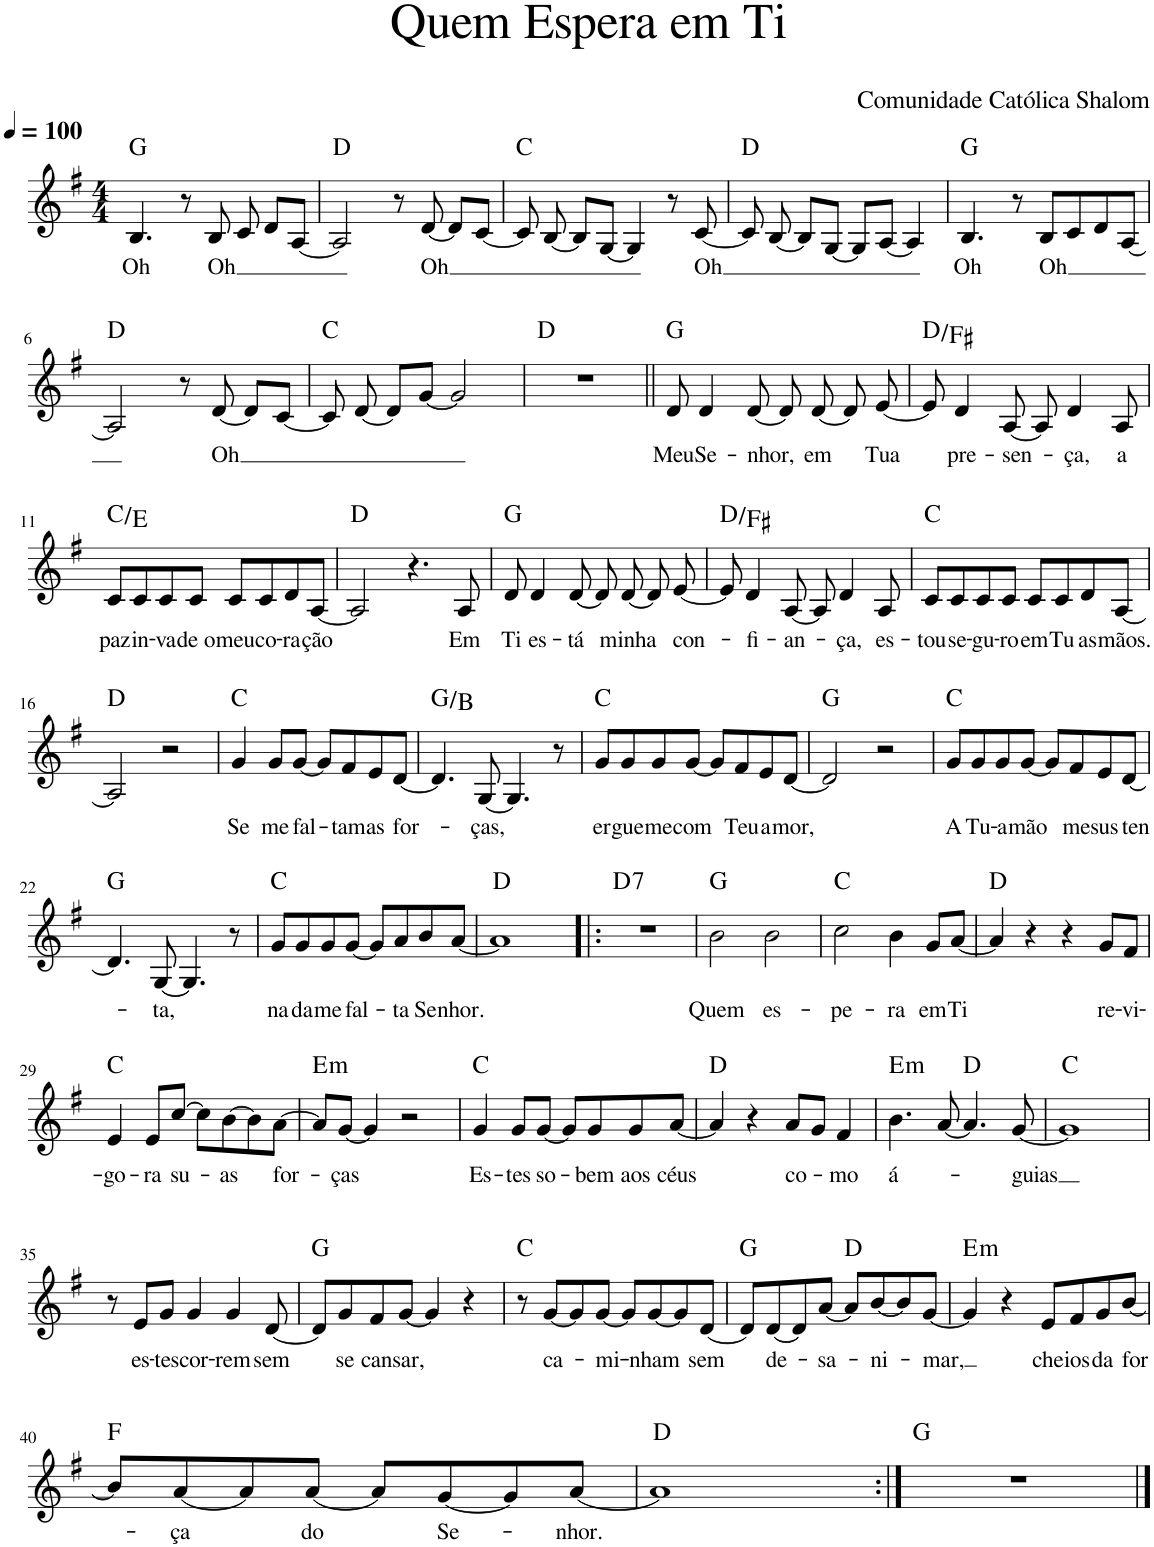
**kern	**text	**harte
*part1	*part1	*part1
*staff1	*staff1	*
*I"Voz	*	*
*I'Vo.	*	*
*clefG2	*	*
*k[f#]	*	*
*M4/4	*	*
*MM100	*	*
=1	=1	=1
!	!LO:LY:b	!
4.B/	Oh	G:maj
8r	.	.
!	!LO:LY:b	!
8B/	Oh	.
8c/	.	.
8d/L	.	.
[8A/J	.	.
=2	=2	=2
2A/]	.	D:maj
8r	.	.
!	!LO:LY:b	!
[8d/	Oh	.
8d/L]	.	.
[8c/J	.	.
=3	=3	=3
8c/]	.	C:maj
[8B/	.	.
8B/L]	.	.
[8G/J	.	.
4G/]	.	.
8r	.	.
!	!LO:LY:b	!
[8c/	Oh	.
=4	=4	=4
8c/]	.	D:maj
[8B/	.	.
8B/L]	.	.
[8G/J	.	.
8G/L]	.	.
[8A/J	.	.
4A/]	.	.
=5	=5	=5
!	!LO:LY:b	!
4.B/	Oh	G:maj
8r	.	.
!	!LO:LY:b	!
8B/L	Oh	.
8c/	.	.
8d/	.	.
[8A/J	.	.
!!LO:LB:g=z
=6	=6	=6
2A/]	.	D:maj
8r	.	.
!	!LO:LY:b	!
[8d/	Oh	.
8d/L]	.	.
[8c/J	.	.
=7	=7	=7
8c/]	.	C:maj
[8d/	.	.
8d/L]	.	.
[8g/J	.	.
2g/]	.	.
=8	=8	=8
1r	.	D:maj
=9||	=9||	=9||
!	!LO:LY:b	!
8d/	Meu	G:maj
!	!LO:LY:b	!
4d/	Se-	.
!	!LO:LY:b	!
[8d/	-nhor,	.
8d/]	.	.
!	!LO:LY:b	!
[8d/	em	.
8d/]	.	.
!	!LO:LY:b	!
[8e/	Tua	.
=10	=10	=10
8e/]	.	D:maj/3
!	!LO:LY:b	!
4d/	pre-	.
!	!LO:LY:b	!
[8A/	-sen-	.
8A/]	.	.
!	!LO:LY:b	!
4d/	-ça,	.
!	!LO:LY:b	!
8A/	a	.
!!LO:LB:g=z
=11	=11	=11
!	!LO:LY:b	!
8c/L	paz	C:maj/3
!	!LO:LY:b	!
8c/	in-	.
!	!LO:LY:b	!
8c/	-va-	.
!	!LO:LY:b	!
8c/J	-de o	.
!	!LO:LY:b	!
8c/L	meu	.
!	!LO:LY:b	!
8c/	co-	.
!	!LO:LY:b	!
8d/	-ra-	.
!	!LO:LY:b	!
[8A/J	-ção	.
=12	=12	=12
2A/]	.	D:maj
4.r	.	.
!	!LO:LY:b	!
8A/	Em	.
=13	=13	=13
!	!LO:LY:b	!
8d/	Ti	G:maj
!	!LO:LY:b	!
4d/	es-	.
!	!LO:LY:b	!
[8d/	-tá	.
8d/]	.	.
!	!LO:LY:b	!
[8d/	minha	.
8d/]	.	.
!	!LO:LY:b	!
[8e/	con-	.
=14	=14	=14
8e/]	.	D:maj/3
!	!LO:LY:b	!
4d/	-fi-	.
!	!LO:LY:b	!
[8A/	-an-	.
8A/]	.	.
!	!LO:LY:b	!
4d/	-ça,	.
!	!LO:LY:b	!
8A/	es-	.
=15	=15	=15
!	!LO:LY:b	!
8c/L	-tou	C:maj
!	!LO:LY:b	!
8c/	se-	.
!	!LO:LY:b	!
8c/	-gu-	.
!	!LO:LY:b	!
8c/J	-ro	.
!	!LO:LY:b	!
8c/L	em	.
!	!LO:LY:b	!
8c/	Tu-	.
!	!LO:LY:b	!
8d/	-as	.
!	!LO:LY:b	!
[8A/J	mãos.	.
!!LO:LB:g=z
=16	=16	=16
2A/]	.	D:maj
2r	.	.
=17	=17	=17
!	!LO:LY:b	!
4g/	Se	C:maj
!	!LO:LY:b	!
8g/L	me	.
!	!LO:LY:b	!
[8g/J	fal-	.
8g/L]	.	.
!	!LO:LY:b	!
8f#/	-tam	.
!	!LO:LY:b	!
8e/	as	.
!	!LO:LY:b	!
[8d/J	for-	.
=18	=18	=18
4.d/]	.	G:maj/3
!	!LO:LY:b	!
[8G/	-ças,	.
4.G/]	.	.
8r	.	.
=19	=19	=19
!	!LO:LY:b	!
8g/L	er-	C:maj
!	!LO:LY:b	!
8g/	-gue-	.
!	!LO:LY:b	!
8g/	-me	.
!	!LO:LY:b	!
[8g/J	com	.
8g/L]	.	.
!	!LO:LY:b	!
8f#/	Teu	.
!	!LO:LY:b	!
8e/	a-	.
!	!LO:LY:b	!
[8d/J	-mor,	.
=20	=20	=20
2d/]	.	G:maj
2r	.	.
=21	=21	=21
!	!LO:LY:b	!
8g/L	A	C:maj
!	!LO:LY:b	!
8g/	Tu-	.
!	!LO:LY:b	!
8g/	-a	.
!	!LO:LY:b	!
[8g/J	mão	.
8g/L]	.	.
!	!LO:LY:b	!
8f#/	me	.
!	!LO:LY:b	!
8e/	sus-	.
!	!LO:LY:b	!
[8d/J	-ten-	.
!!LO:LB:g=z
=22	=22	=22
4.d/]	.	G:maj
!	!LO:LY:b	!
[8G/	-ta,	.
4.G/]	.	.
8r	.	.
=23	=23	=23
!	!LO:LY:b	!
8g/L	na-	C:maj
!	!LO:LY:b	!
8g/	-da	.
!	!LO:LY:b	!
8g/	me	.
!	!LO:LY:b	!
[8g/J	fal-	.
8g/L]	.	.
!	!LO:LY:b	!
8a/	-ta	.
!	!LO:LY:b	!
8b/	Se-	.
!	!LO:LY:b	!
[8a/J	-nhor.	.
=24	=24	=24
1a]	.	D:maj
=25!|:	=25!|:	=25!|:
!	!	!LO:H:kt=7
1r	.	D:7
=26	=26	=26
!	!LO:LY:b	!
2b\	Quem	G:maj
!	!LO:LY:b	!
2b\	es-	.
=27	=27	=27
!	!LO:LY:b	!
2cc\	-pe-	C:maj
!	!LO:LY:b	!
4b\	-ra	.
!	!LO:LY:b	!
8g/L	em	.
!	!LO:LY:b	!
[8a/J	Ti	.
=28	=28	=28
4a/]	.	D:maj
4r	.	.
4r	.	.
!	!LO:LY:b	!
8g/L	re-	.
!	!LO:LY:b	!
8f#/J	-vi-	.
!!LO:LB:g=z
=29	=29	=29
!	!LO:LY:b	!
4e/	-go-	C:maj
!	!LO:LY:b	!
8e/L	-ra	.
!	!LO:LY:b	!
[8cc/J	su-	.
8cc\L]	.	.
!	!LO:LY:b	!
[8b\	-as	.
8b\]	.	.
!	!LO:LY:b	!
[8a\J	for-	.
=30	=30	=30
!	!	!LO:H:kt=m
8a/L]	.	E:min
!	!LO:LY:b	!
[8g/J	-ças	.
4g/]	.	.
2r	.	.
=31	=31	=31
!	!LO:LY:b	!
4g/	Es-	C:maj
!	!LO:LY:b	!
8g/L	-tes	.
!	!LO:LY:b	!
[8g/J	so-	.
8g/L]	.	.
!	!LO:LY:b	!
8g/	-bem	.
!	!LO:LY:b	!
8g/	aos	.
!	!LO:LY:b	!
[8a/J	céus	.
=32	=32	=32
4a/]	.	D:maj
4r	.	.
!	!LO:LY:b	!
8a/L	co-	.
8g/J	.	.
!	!LO:LY:b	!
4f#/	-mo	.
=33	=33	=33
!	!LO:LY:b	!LO:H:kt=m
4.b\	á-	E:min
[8a/	.	.
4.a/]	.	D:maj
!	!LO:LY:b	!
[8g/	-guias	.
=34	=34	=34
1g]	.	C:maj
!!LO:LB:g=z
=35	=35	=35
8r	.	.
!	!LO:LY:b	!
8e/L	es-	.
!	!LO:LY:b	!
8g/J	-tes	.
!	!LO:LY:b	!
4g/	cor-	.
!	!LO:LY:b	!
4g/	-rem	.
!	!LO:LY:b	!
[8d/	sem	.
=36	=36	=36
8d/L]	.	G:maj
!	!LO:LY:b	!
8g/	se	.
!	!LO:LY:b	!
8f#/	can-	.
!	!LO:LY:b	!
[8g/J	-sar,	.
4g/]	.	.
4r	.	.
=37	=37	=37
8r	.	C:maj
!	!LO:LY:b	!
[8g/L	ca-	.
8g/]	.	.
!	!LO:LY:b	!
[8g/J	-mi-	.
8g/L]	.	.
!	!LO:LY:b	!
[8g/	-nham	.
8g/]	.	.
!	!LO:LY:b	!
[8d/J	sem	.
=38	=38	=38
8d/L]	.	G:maj
!	!LO:LY:b	!
[8d/	de-	.
8d/]	.	.
!	!LO:LY:b	!
[8a/J	-sa-	.
8a/L]	.	D:maj
!	!LO:LY:b	!
[8b/	-ni-	.
8b/]	.	.
!	!LO:LY:b	!
[8g/J	-mar,	.
=39	=39	=39
!	!	!LO:H:kt=m
4g/]	.	E:min
4r	.	.
!	!LO:LY:b	!
8e/L	che-	.
!	!LO:LY:b	!
8f#/	-ios	.
!	!LO:LY:b	!
8g/	da	.
!	!LO:LY:b	!
[8b/J	for-	.
!!LO:LB:g=z
=40	=40	=40
8b/L]	.	F:maj
!	!LO:LY:b	!
[8a/	-ça	.
8a/]	.	.
!	!LO:LY:b	!
[8a/J	do	.
8a/L]	.	.
!	!LO:LY:b	!
[8g/	Se-	.
8g/]	.	.
!	!LO:LY:b	!
[8a/J	-nhor.	.
=41	=41	=41
1a]	.	D:maj
=42:|!	=42:|!	=42:|!
1r	.	G:maj
==	==	==
*-	*-	*-
